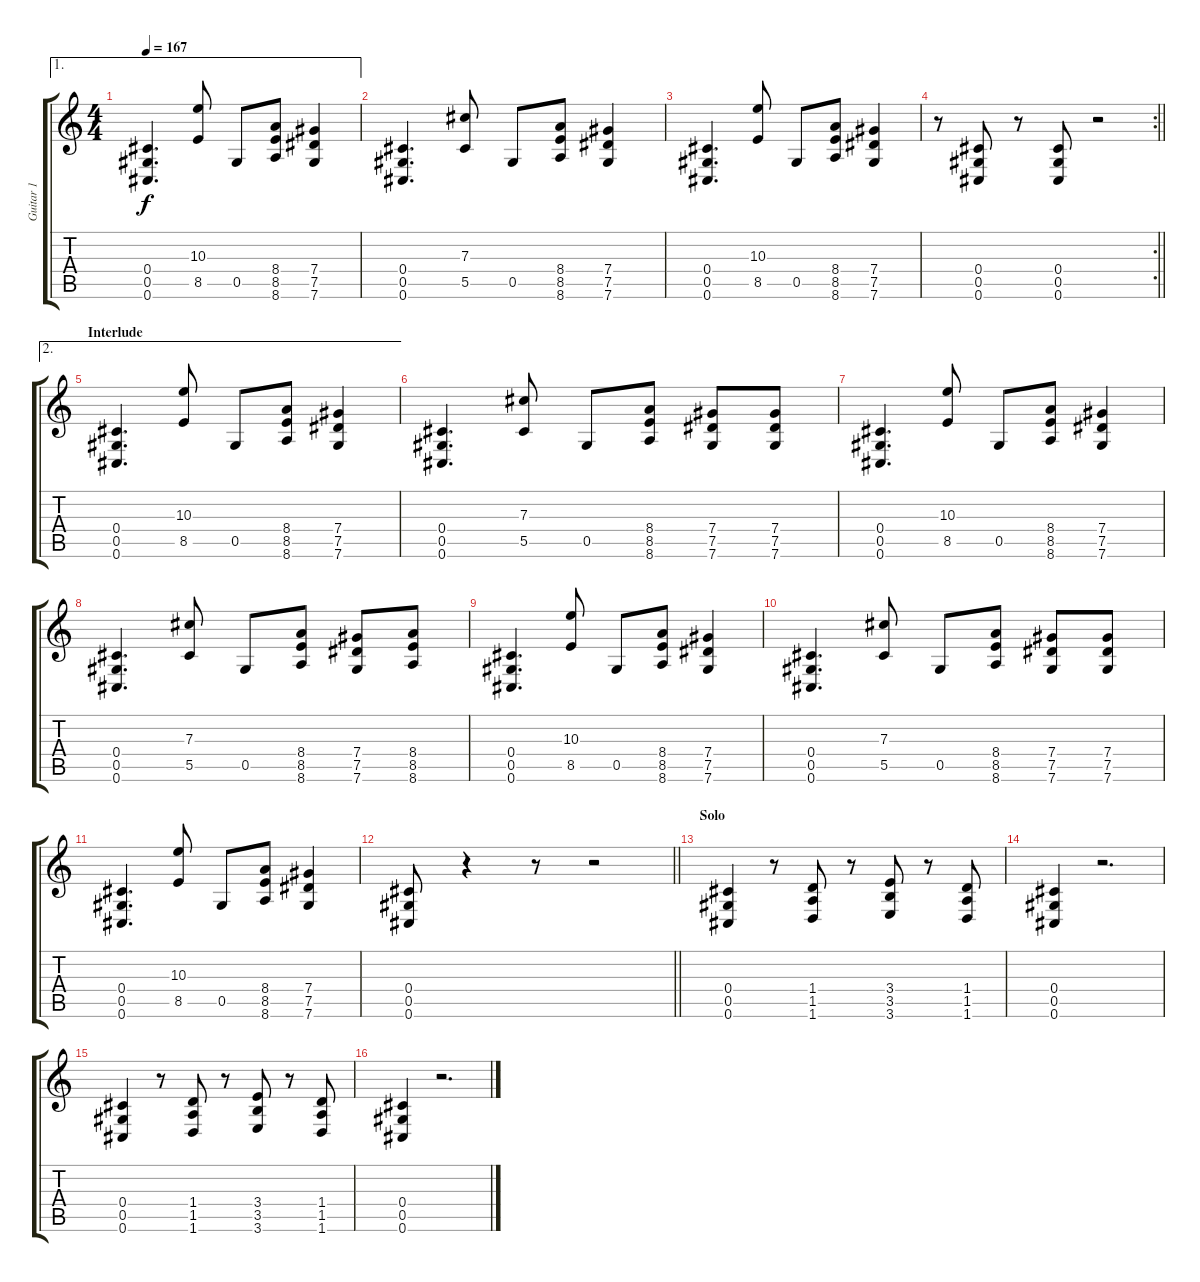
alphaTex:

\track ("Guitar 1" "Guitar 1") {instrument distortionguitar}
\staff {score tabs}
\tuning (Eb4 Bb3 Gb3 Db3 Ab2 Db2) {hide}
\ae 1
\ts (4 4)
\tempo 167
\clef g2
\ks c
(0.4 0.5 0.6).4{d dy f} (10.3 8.5).8 0.5.8 (8.4 8.5 8.6).8 (7.4 7.5 7.6).4 |
(0.4 0.5 0.6).4{d} (7.3 5.5).8 0.5.8 (8.4 8.5 8.6).8 (7.4 7.5 7.6).4 |
(0.4 0.5 0.6).4{d} (10.3 8.5).8 0.5.8 (8.4 8.5 8.6).8 (7.4 7.5 7.6).4 |
\rc 2
\barLineRight lightlight
r.8 (0.4 0.5 0.6).8 r.8 (0.4 0.5 0.6).8 r.2 |
\ae 2
\section ("" "Interlude")
(0.4 0.5 0.6).4{d volume 8} (10.3 8.5).8 0.5.8 (8.4 8.5 8.6).8 (7.4 7.5 7.6).4 |
(0.4 0.5 0.6).4{d} (7.3 5.5).8 0.5.8 (8.4 8.5 8.6).8 (7.4 7.5 7.6).8 (7.4 7.5 7.6).8 |
(0.4 0.5 0.6).4{d} (10.3 8.5).8 0.5.8 (8.4 8.5 8.6).8 (7.4 7.5 7.6).4 |
(0.4 0.5 0.6).4{d} (7.3 5.5).8 0.5.8 (8.4 8.5 8.6).8 (7.4 7.5 7.6).8 (8.4 8.5 8.6).8 |
(0.4 0.5 0.6).4{d} (10.3 8.5).8 0.5.8 (8.4 8.5 8.6).8 (7.4 7.5 7.6).4 |
(0.4 0.5 0.6).4{d} (7.3 5.5).8 0.5.8 (8.4 8.5 8.6).8 (7.4 7.5 7.6).8 (7.4 7.5 7.6).8 |
(0.4 0.5 0.6).4{d} (10.3 8.5).8 0.5.8 (8.4 8.5 8.6).8 (7.4 7.5 7.6).4 |
\barLineRight lightlight
(0.4 0.5 0.6).8 r.4 r.8 r.2 |
\section ("" "Solo")
(0.4 0.5 0.6).4{volume 13} r.8 (1.4 1.5 1.6).8 r.8 (3.4 3.5 3.6).8 r.8 (1.4 1.5 1.6).8 |
(0.4 0.5 0.6).4 r.2{d} |
(0.4 0.5 0.6).4 r.8 (1.4 1.5 1.6).8 r.8 (3.4 3.5 3.6).8 r.8 (1.4 1.5 1.6).8 |
(0.4 0.5 0.6).4 r.2{d}
